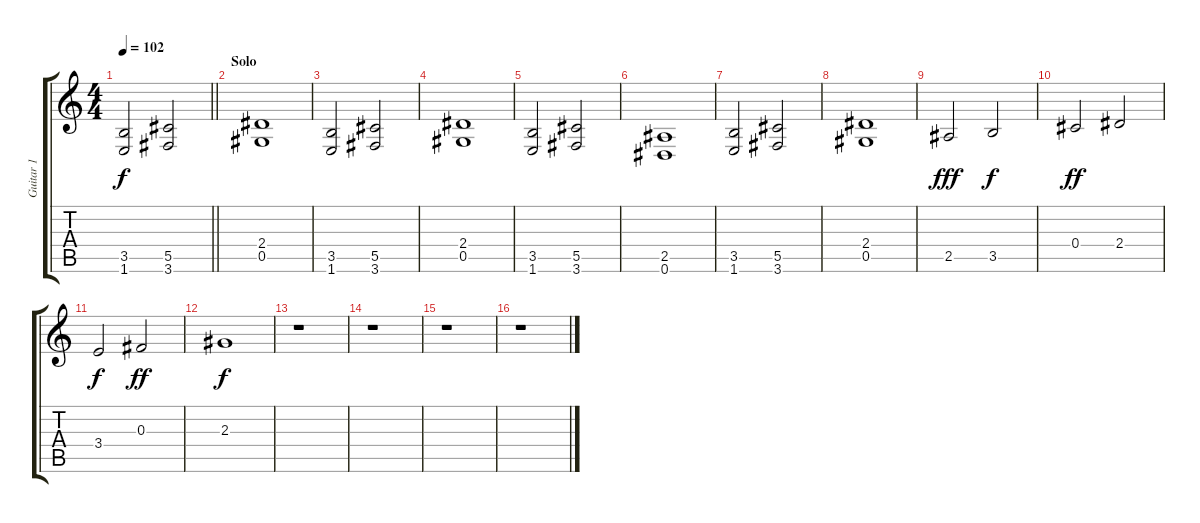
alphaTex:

\track ("Guitar 1" "Guitar 1") {instrument distortionguitar}
\staff {score tabs}
\tuning (Eb4 Bb3 Gb3 Db3 Ab2 Eb2) {hide}
\ts (4 4)
\tempo 102
\clef g2
\barLineRight lightlight
\ks c
(3.5 1.6).2{dy f} (5.5 3.6).2 |
\section ("" "Solo")
(2.4 0.5).1 |
(3.5 1.6).2 (5.5 3.6).2 |
(2.4 0.5).1 |
(3.5 1.6).2 (5.5 3.6).2 |
(2.5 0.6).1 |
(3.5 1.6).2 (5.5 3.6).2 |
(2.4 0.5).1 |
2.5.2{dy fff} 3.5.2{dy f} |
0.4.2{dy ff} 2.4.2 |
3.4.2{dy f} 0.3.2{dy ff} |
2.3.1{dy f} |
r.1 |
r.1 |
r.1 |
r.1
